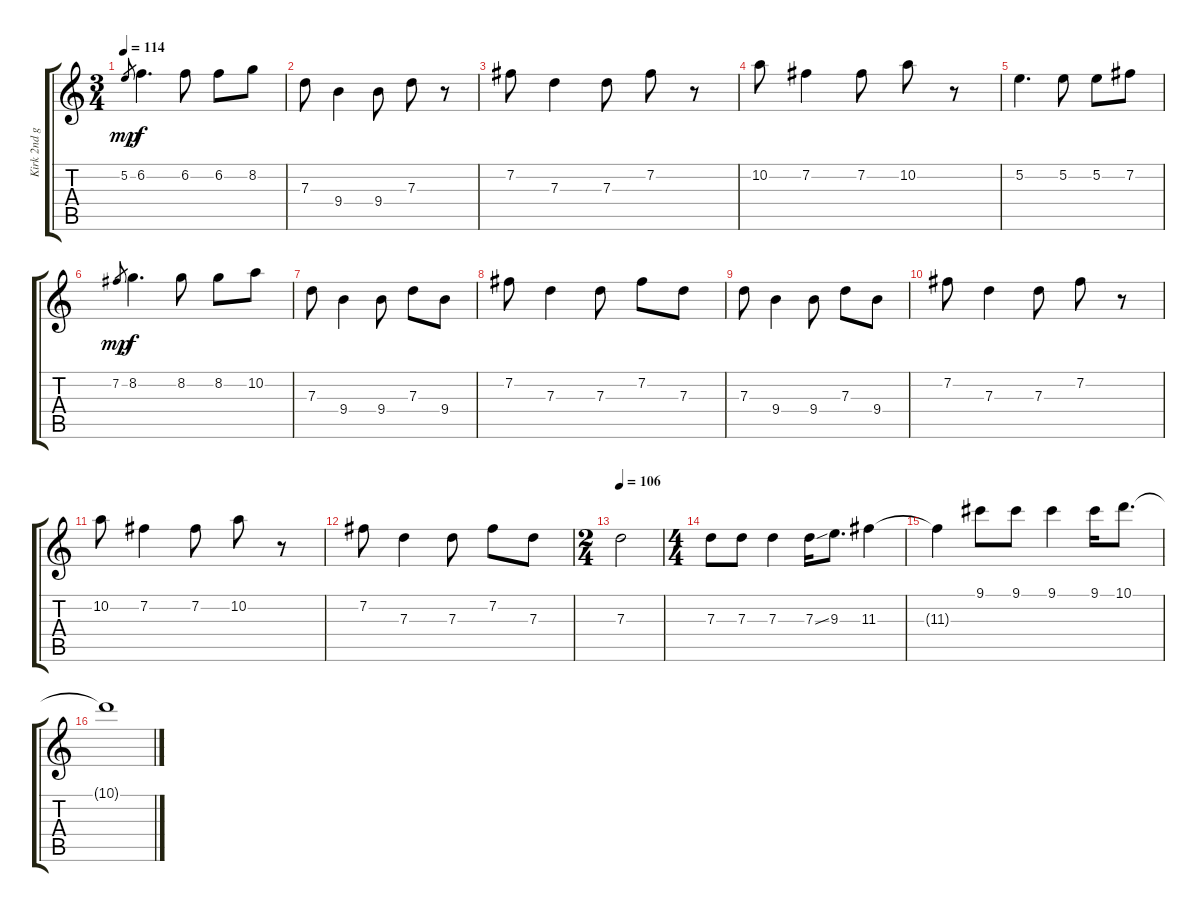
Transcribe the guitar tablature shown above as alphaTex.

\track ("Kirk 2nd guitar" "Kirk 2nd g") {instrument distortionguitar}
\staff {score tabs}
\tuning (E4 B3 G3 D3 A2 E2) {hide}
\ts (3 4)
\tempo 114
\clef g2
\ks c
5.2.8{gr dy mp} 6.2.4{d dy f} 6.2.8 6.2.8 8.2.8 |
7.3.8 9.4.4 9.4.8 7.3.8 r.8 |
7.2.8 7.3.4 7.3.8 7.2.8 r.8 |
10.2.8 7.2.4 7.2.8 10.2.8 r.8 |
5.2.4{d} 5.2.8 5.2.8 7.2.8 |
7.2.8{gr dy mp} 8.2.4{d dy f} 8.2.8 8.2.8 10.2.8 |
7.3.8 9.4.4 9.4.8 7.3.8 9.4.8 |
7.2.8 7.3.4 7.3.8 7.2.8 7.3.8 |
7.3.8 9.4.4 9.4.8 7.3.8 9.4.8 |
7.2.8 7.3.4 7.3.8 7.2.8 r.8 |
10.2.8 7.2.4 7.2.8 10.2.8 r.8 |
7.2.8 7.3.4 7.3.8 7.2.8 7.3.8 |
\ts (2 4)
\tempo 106
7.3.2 |
\ts (4 4)
7.3.8 7.3.8 7.3.4 7.3{ss}.16 9.3.8{d} 11.3.4 |
11.3{t}.4 9.1.8 9.1.8 9.1.4 9.1.16 10.1.8{d} |
10.1{t}.1
